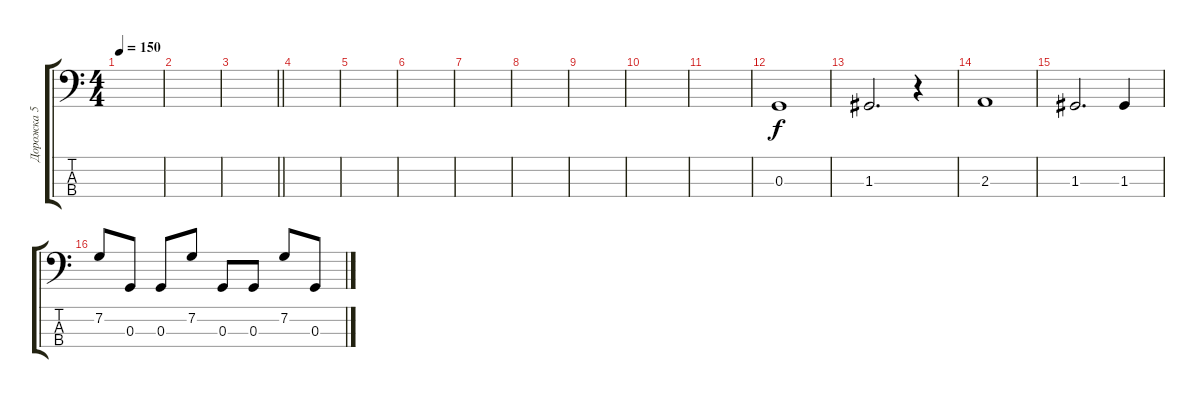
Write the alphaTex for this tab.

\track ("Дорожка 5" "Дорожка 5") {instrument electricbassfinger}
\staff {score tabs}
\tuning (F2 C2 G1 D1) {hide}
\ts (4 4)
\tempo 150
\clef f4
\ks c
|
|
\barLineRight lightlight
|
|
|
|
|
|
|
|
|
0.3.1 |
1.3.2{d} r.4 |
2.3.1 |
1.3.2{d} 1.3.4 |
7.2.8 0.3.8 0.3.8 7.2.8 0.3.8 0.3.8 7.2.8 0.3.8
